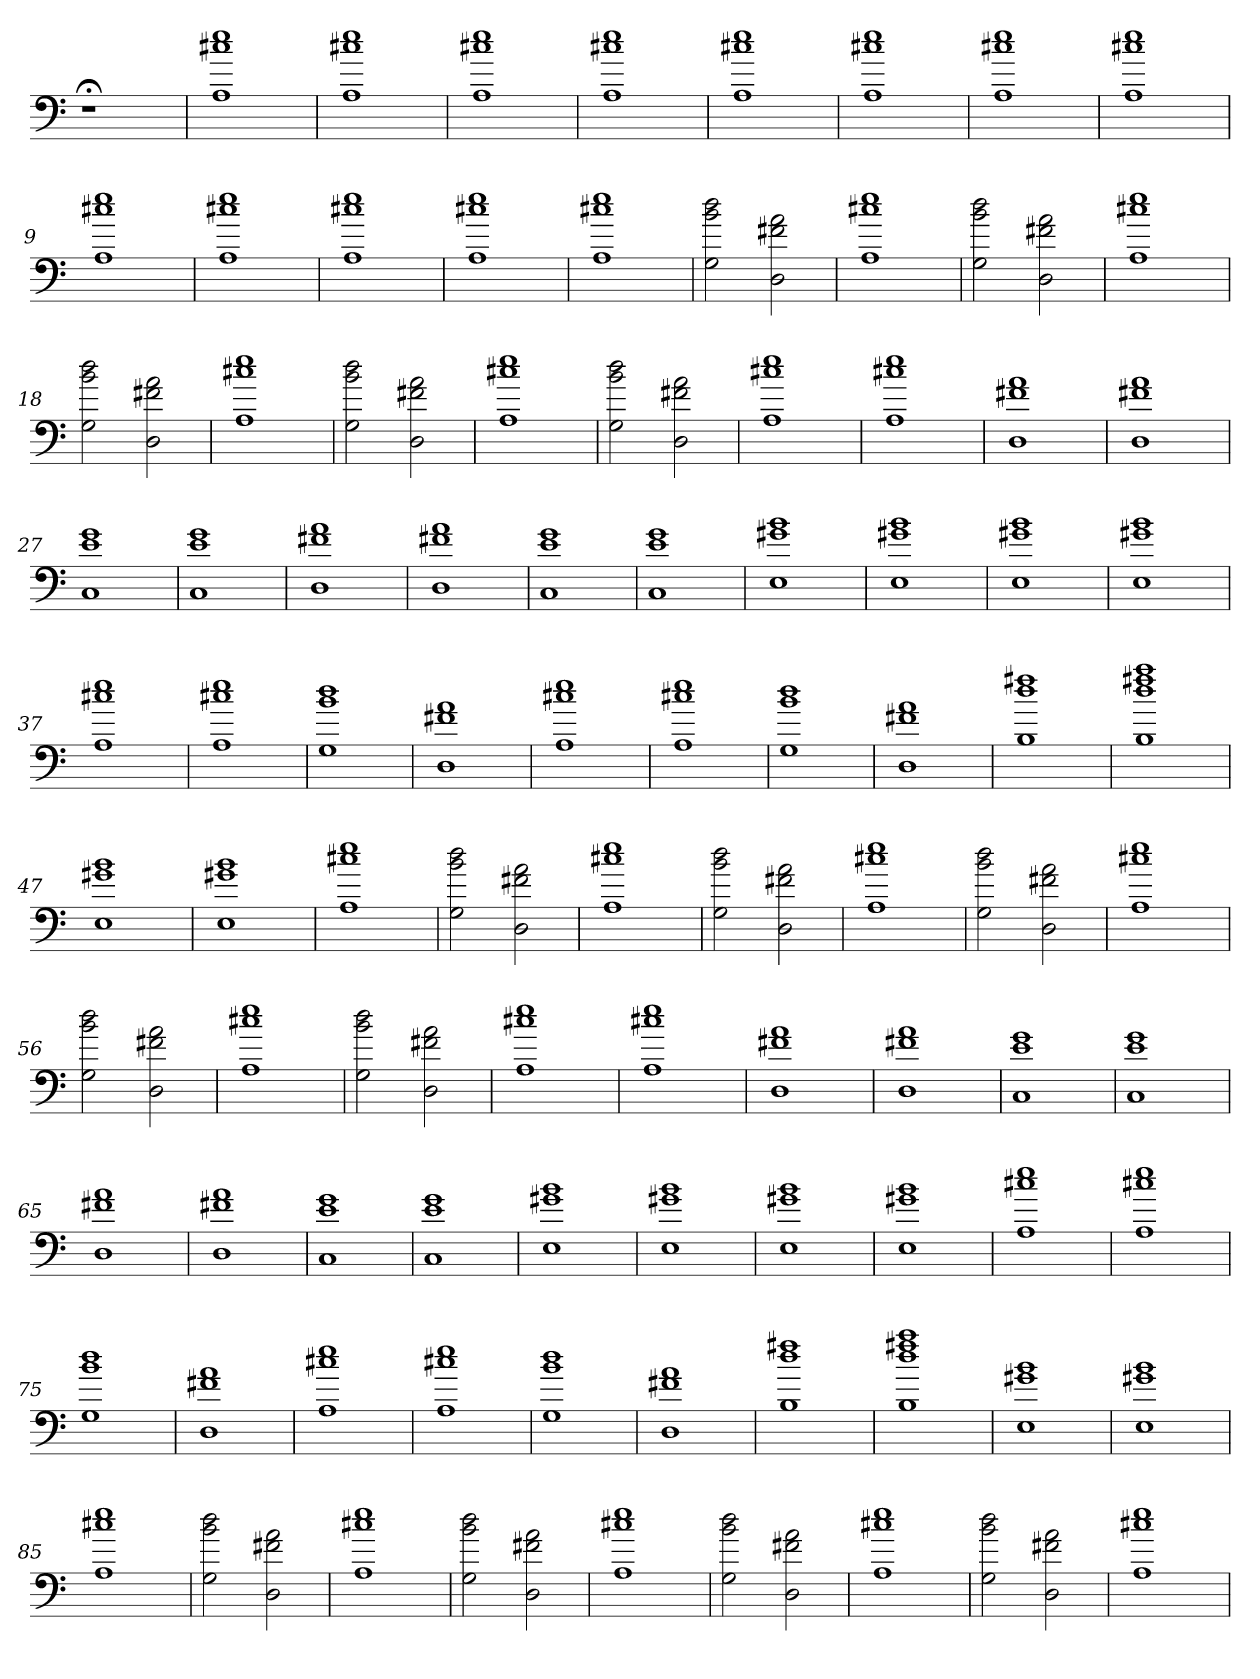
**kern
*part1
*staff1
=
1r;<
=1
1A 1cc#X 1ee
=2
1A 1cc#X 1ee
=3
1A 1cc#X 1ee
=4
1A 1cc#X 1ee
=5
1A 1cc#X 1ee
=6
1A 1cc#X 1ee
=7
1A 1cc#X 1ee
=8
1A 1cc#X 1ee
=9
1A 1cc#X 1ee
=10
1A 1cc#X 1ee
=11
1A 1cc#X 1ee
=12
1A 1cc#X 1ee
=13
1A 1cc#X 1ee
=14
2G 2b 2dd
2D 2f#X 2a
=15
1A 1cc#X 1ee
=16
2G 2b 2dd
2D 2f#X 2a
=17
1A 1cc#X 1ee
=18
2G 2b 2dd
2D 2f#X 2a
=19
1A 1cc#X 1ee
=20
2G 2b 2dd
2D 2f#X 2a
=21
1A 1cc#X 1ee
=22
2G 2b 2dd
2D 2f#X 2a
=23
1A 1cc#X 1ee
=24
1A 1cc#X 1ee
=25
1D 1f#X 1a
=26
1D 1f#X 1a
=27
1C 1e 1g
=28
1C 1e 1g
=29
1D 1f#X 1a
=30
1D 1f#X 1a
=31
1C 1e 1g
=32
1C 1e 1g
=33
1E 1g#X 1b
=34
1E 1g#X 1b
=35
1E 1g#X 1b
=36
1E 1g#X 1b
=37
1A 1cc#X 1ee
=38
1A 1cc#X 1ee
=39
1G 1b 1dd
=40
1D 1f#X 1a
=41
1A 1cc#X 1ee
=42
1A 1cc#X 1ee
=43
1G 1b 1dd
=44
1D 1f#X 1a
=45
1B 1dd 1ff#X
=46
1B 1dd 1ff#X 1aa
=47
1E 1g#X 1b
=48
1E 1g#X 1b
=49
1A 1cc#X 1ee
=50
2G 2b 2dd
2D 2f#X 2a
=51
1A 1cc#X 1ee
=52
2G 2b 2dd
2D 2f#X 2a
=53
1A 1cc#X 1ee
=54
2G 2b 2dd
2D 2f#X 2a
=55
1A 1cc#X 1ee
=56
2G 2b 2dd
2D 2f#X 2a
=57
1A 1cc#X 1ee
=58
2G 2b 2dd
2D 2f#X 2a
=59
1A 1cc#X 1ee
=60
1A 1cc#X 1ee
=61
1D 1f#X 1a
=62
1D 1f#X 1a
=63
1C 1e 1g
=64
1C 1e 1g
=65
1D 1f#X 1a
=66
1D 1f#X 1a
=67
1C 1e 1g
=68
1C 1e 1g
=69
1E 1g#X 1b
=70
1E 1g#X 1b
=71
1E 1g#X 1b
=72
1E 1g#X 1b
=73
1A 1cc#X 1ee
=74
1A 1cc#X 1ee
=75
1G 1b 1dd
=76
1D 1f#X 1a
=77
1A 1cc#X 1ee
=78
1A 1cc#X 1ee
=79
1G 1b 1dd
=80
1D 1f#X 1a
=81
1B 1dd 1ff#X
=82
1B 1dd 1ff#X 1aa
=83
1E 1g#X 1b
=84
1E 1g#X 1b
=85
1A 1cc#X 1ee
=86
2G 2b 2dd
2D 2f#X 2a
=87
1A 1cc#X 1ee
=88
2G 2b 2dd
2D 2f#X 2a
=89
1A 1cc#X 1ee
=90
2G 2b 2dd
2D 2f#X 2a
=91
1A 1cc#X 1ee
=92
2G 2b 2dd
2D 2f#X 2a
=93
1A 1cc#X 1ee
=
*-
